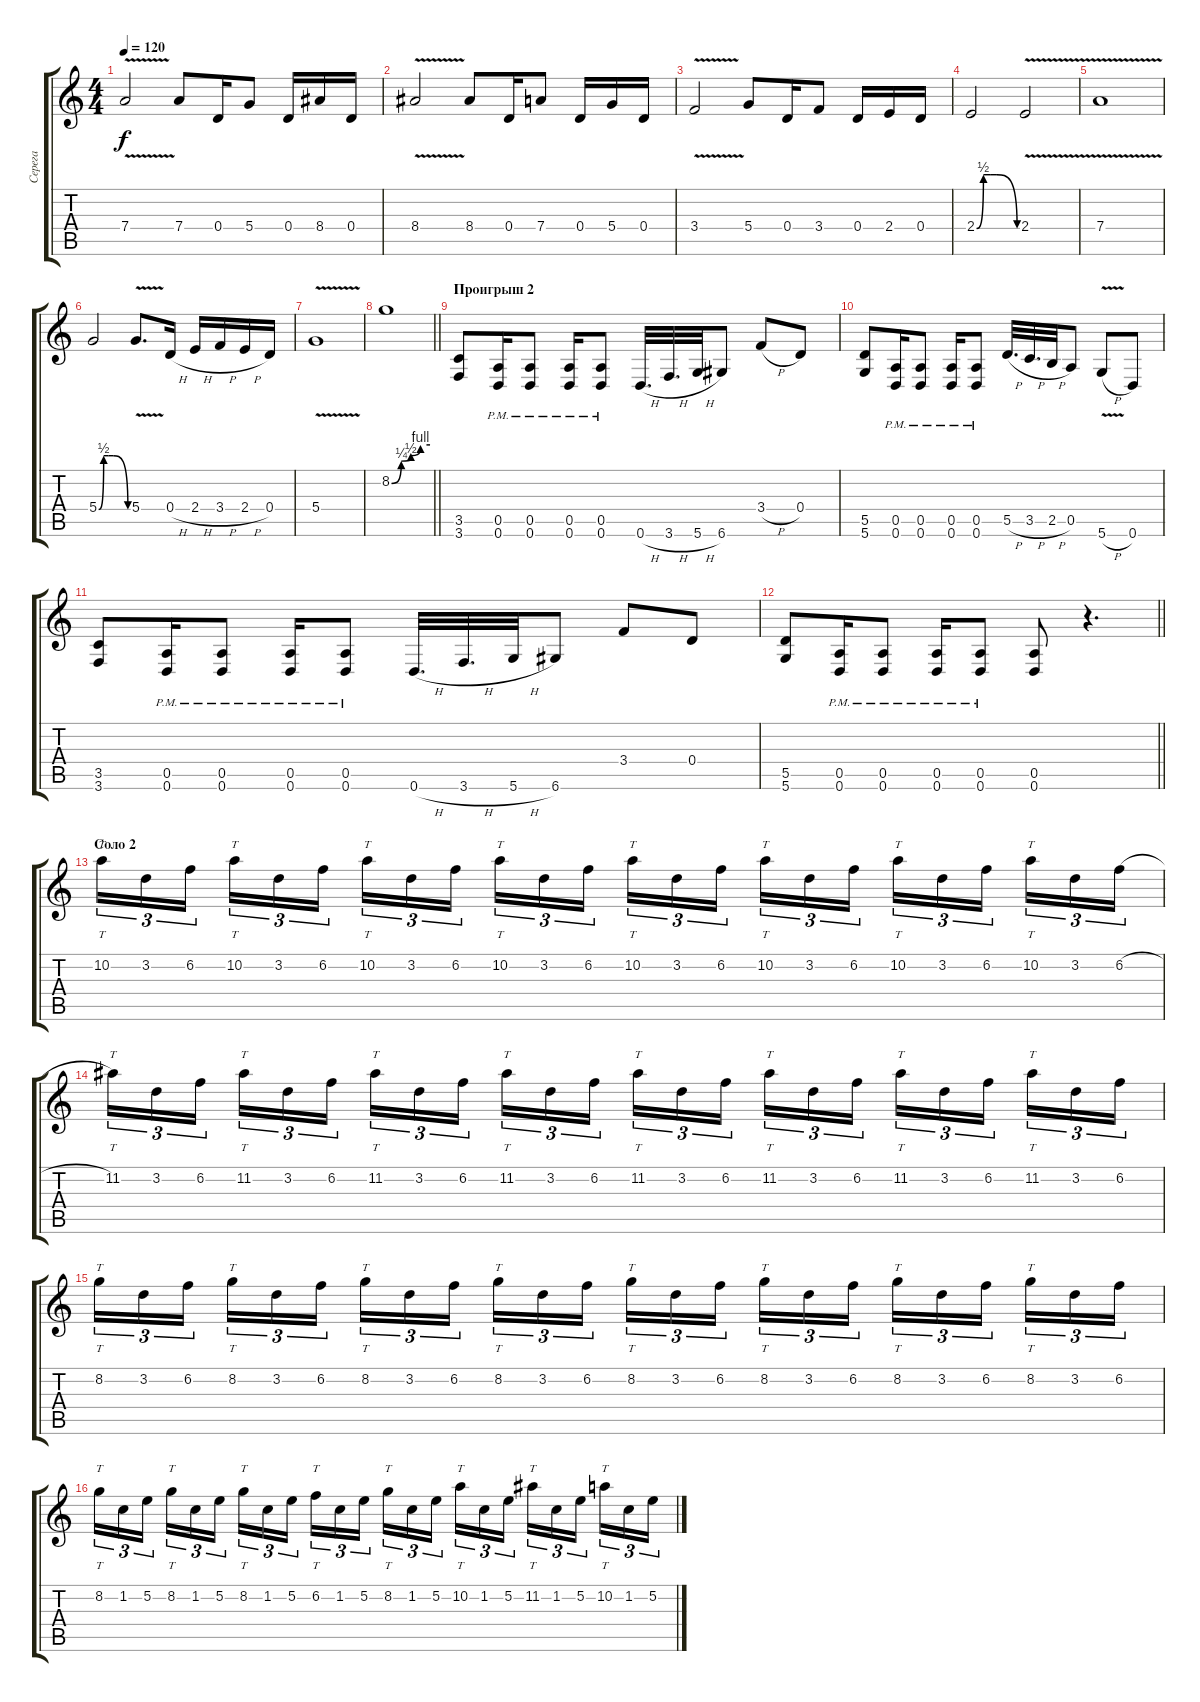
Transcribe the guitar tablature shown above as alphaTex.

\track ("Серега" "Серега") {instrument distortionguitar}
\staff {score tabs}
\tuning (E4 B3 G3 D3 A2 D2) {hide}
\ts (4 4)
\tempo 120
\clef g2
\ks c
7.4{v}.2{dy f} 7.4.8 0.4.16 5.4.8 0.4.16 8.4.16 0.4.16 |
8.4{v}.2 8.4.8 0.4.16 7.4.8 0.4.16 5.4.16 0.4.16 |
3.4{v}.2 5.4.8 0.4.16 3.4.8 0.4.16 2.4.16 0.4.16 |
2.4{be (custom 0 0 10 2 20 2 30 2 60 0)}.2 2.4{v}.2 |
7.4{v}.1 |
5.4{be (custom 0 0 10 2 20 2 30 2 60 0)}.2 5.4{v}.8{d} 0.4{h}.16 2.4{h}.16 3.4{h}.16 2.4{h}.16 0.4.16 |
5.4{v}.1 |
\barLineRight lightlight
8.2{be (custom 0 0 15 1 30 2 45 4 60 4)}.1 |
\section ("" "Проигрыш 2")
(3.5 3.6).8{volume 9 balance 3} (0.5{pm} 0.6{pm}).16 (0.5{pm} 0.6{pm}).8 (0.5{pm} 0.6{pm}).16 (0.5{pm} 0.6{pm}).8 0.6{h}.32{d} 3.6{h}.32{d} 5.6{h}.32 6.6.8 3.4{h}.8 0.4.8 |
(5.5 5.6).8 (0.5{pm} 0.6{pm}).16 (0.5{pm} 0.6{pm}).8 (0.5{pm} 0.6{pm}).16 (0.5{pm} 0.6{pm}).8 5.5{h}.32{d} 3.5{h}.32{d} 2.5{h}.32 0.5.8 5.6{v h}.8 0.6.8 |
(3.5 3.6).8 (0.5{pm} 0.6{pm}).16 (0.5{pm} 0.6{pm}).8 (0.5{pm} 0.6{pm}).16 (0.5{pm} 0.6{pm}).8 0.6{h}.32{d} 3.6{h}.32{d} 5.6{h}.32 6.6.8 3.4.8 0.4.8 |
\barLineRight lightlight
(5.5 5.6).8 (0.5{pm} 0.6{pm}).16 (0.5{pm} 0.6{pm}).8 (0.5{pm} 0.6{pm}).16 (0.5{pm} 0.6{pm}).8 (0.5 0.6).8 r.4{d} |
\section ("" "Соло 2")
10.2.16{tt tu (3 2) volume 10 balance 8} 3.2.16{tu (3 2)} 6.2.16{tu (3 2) beam splitsecondary} 10.2.16{tt tu (3 2)} 3.2.16{tu (3 2)} 6.2.16{tu (3 2)} 10.2.16{tt tu (3 2)} 3.2.16{tu (3 2)} 6.2.16{tu (3 2) beam splitsecondary} 10.2.16{tt tu (3 2)} 3.2.16{tu (3 2)} 6.2.16{tu (3 2)} 10.2.16{tt tu (3 2)} 3.2.16{tu (3 2)} 6.2.16{tu (3 2) beam splitsecondary} 10.2.16{tt tu (3 2)} 3.2.16{tu (3 2)} 6.2.16{tu (3 2)} 10.2.16{tt tu (3 2)} 3.2.16{tu (3 2)} 6.2.16{tu (3 2) beam splitsecondary} 10.2.16{tt tu (3 2)} 3.2.16{tu (3 2)} 6.2{h}.16{tu (3 2)} |
11.2.16{tt tu (3 2)} 3.2.16{tu (3 2)} 6.2.16{tu (3 2) beam splitsecondary} 11.2.16{tt tu (3 2)} 3.2.16{tu (3 2)} 6.2.16{tu (3 2)} 11.2.16{tt tu (3 2)} 3.2.16{tu (3 2)} 6.2.16{tu (3 2) beam splitsecondary} 11.2.16{tt tu (3 2)} 3.2.16{tu (3 2)} 6.2.16{tu (3 2)} 11.2.16{tt tu (3 2)} 3.2.16{tu (3 2)} 6.2.16{tu (3 2) beam splitsecondary} 11.2.16{tt tu (3 2)} 3.2.16{tu (3 2)} 6.2.16{tu (3 2)} 11.2.16{tt tu (3 2)} 3.2.16{tu (3 2)} 6.2.16{tu (3 2) beam splitsecondary} 11.2.16{tt tu (3 2)} 3.2.16{tu (3 2)} 6.2.16{tu (3 2)} |
8.2.16{tt tu (3 2)} 3.2.16{tu (3 2)} 6.2.16{tu (3 2) beam splitsecondary} 8.2.16{tt tu (3 2)} 3.2.16{tu (3 2)} 6.2.16{tu (3 2)} 8.2.16{tt tu (3 2)} 3.2.16{tu (3 2)} 6.2.16{tu (3 2) beam splitsecondary} 8.2.16{tt tu (3 2)} 3.2.16{tu (3 2)} 6.2.16{tu (3 2)} 8.2.16{tt tu (3 2)} 3.2.16{tu (3 2)} 6.2.16{tu (3 2) beam splitsecondary} 8.2.16{tt tu (3 2)} 3.2.16{tu (3 2)} 6.2.16{tu (3 2)} 8.2.16{tt tu (3 2)} 3.2.16{tu (3 2)} 6.2.16{tu (3 2) beam splitsecondary} 8.2.16{tt tu (3 2)} 3.2.16{tu (3 2)} 6.2.16{tu (3 2)} |
8.2.16{tt tu (3 2)} 1.2.16{tu (3 2)} 5.2.16{tu (3 2) beam splitsecondary} 8.2.16{tt tu (3 2)} 1.2.16{tu (3 2)} 5.2.16{tu (3 2)} 8.2.16{tt tu (3 2)} 1.2.16{tu (3 2)} 5.2.16{tu (3 2) beam splitsecondary} 6.2.16{tt tu (3 2)} 1.2.16{tu (3 2)} 5.2.16{tu (3 2)} 8.2.16{tt tu (3 2)} 1.2.16{tu (3 2)} 5.2.16{tu (3 2) beam splitsecondary} 10.2.16{tt tu (3 2)} 1.2.16{tu (3 2)} 5.2.16{tu (3 2)} 11.2.16{tt tu (3 2)} 1.2.16{tu (3 2)} 5.2.16{tu (3 2) beam splitsecondary} 10.2.16{tt tu (3 2)} 1.2.16{tu (3 2)} 5.2.16{tu (3 2)}
